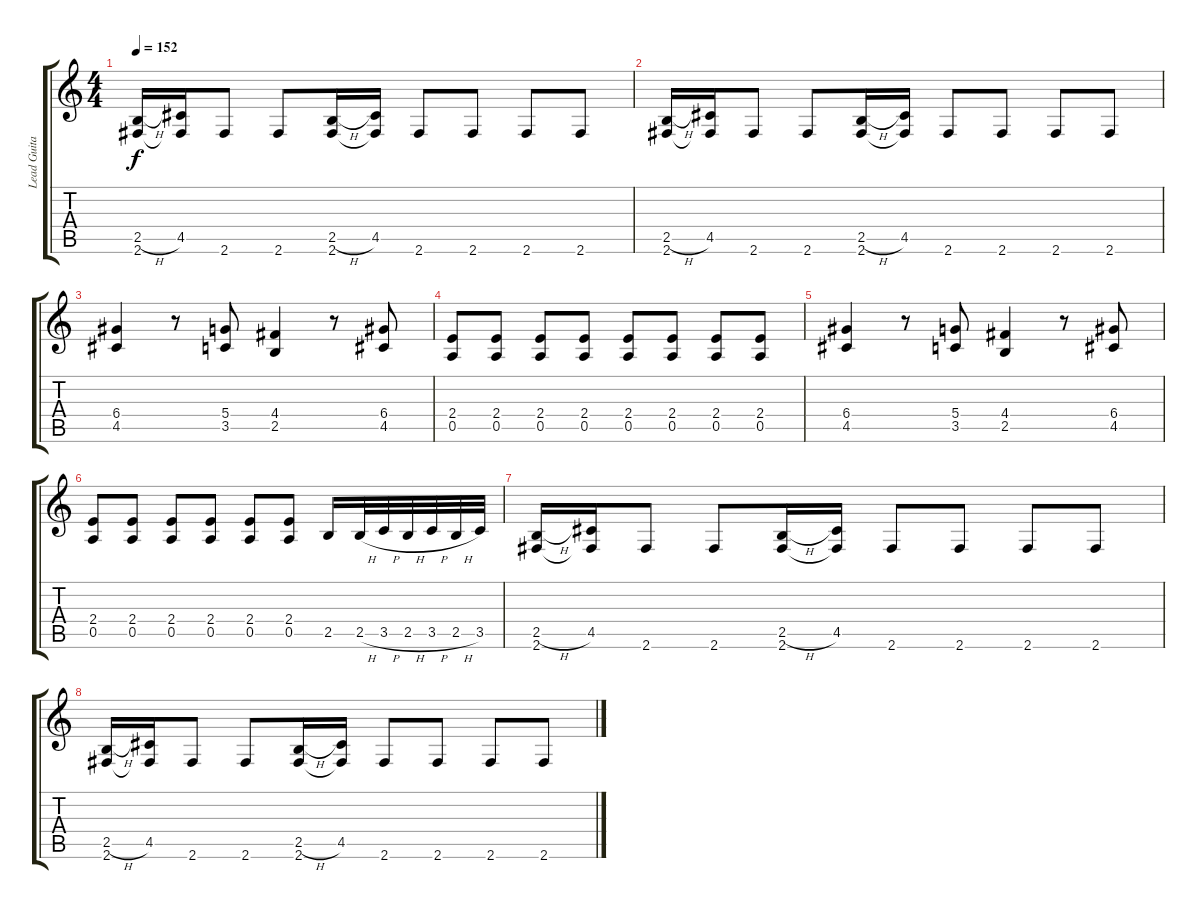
\track ("Lead Guitar" "Lead Guita") {instrument distortionguitar}
\staff {score tabs}
\tuning (E4 B3 G3 D3 A2 E2) {hide}
\ts (4 4)
\tempo 152
\clef g2
\ks c
(2.5{h} 2.6).16{dy f} (4.5 2.6{t}).16 2.6.8 2.6.8 (2.5{h} 2.6).16 (4.5 2.6{t}).16 2.6.8 2.6.8 2.6.8 2.6.8 |
(2.5{h} 2.6).16 (4.5 2.6{t}).16 2.6.8 2.6.8 (2.5{h} 2.6).16 (4.5 2.6{t}).16 2.6.8 2.6.8 2.6.8 2.6.8 |
(6.4 4.5).4 r.8 (5.4 3.5).8 (4.4 2.5).4 r.8 (6.4 4.5).8 |
(2.4 0.5).8 (2.4 0.5).8 (2.4 0.5).8 (2.4 0.5).8 (2.4 0.5).8 (2.4 0.5).8 (2.4 0.5).8 (2.4 0.5).8 |
(6.4 4.5).4 r.8 (5.4 3.5).8 (4.4 2.5).4 r.8 (6.4 4.5).8 |
(2.4 0.5).8 (2.4 0.5).8 (2.4 0.5).8 (2.4 0.5).8 (2.4 0.5).8 (2.4 0.5).8 2.5.16 2.5{h}.32 3.5{h}.32 2.5{h}.32 3.5{h}.32 2.5{h}.32 3.5.32 |
(2.5{h} 2.6).16 (4.5 2.6{t}).16 2.6.8 2.6.8 (2.5{h} 2.6).16 (4.5 2.6{t}).16 2.6.8 2.6.8 2.6.8 2.6.8 |
(2.5{h} 2.6).16 (4.5 2.6{t}).16 2.6.8 2.6.8 (2.5{h} 2.6).16 (4.5 2.6{t}).16 2.6.8 2.6.8 2.6.8 2.6.8
